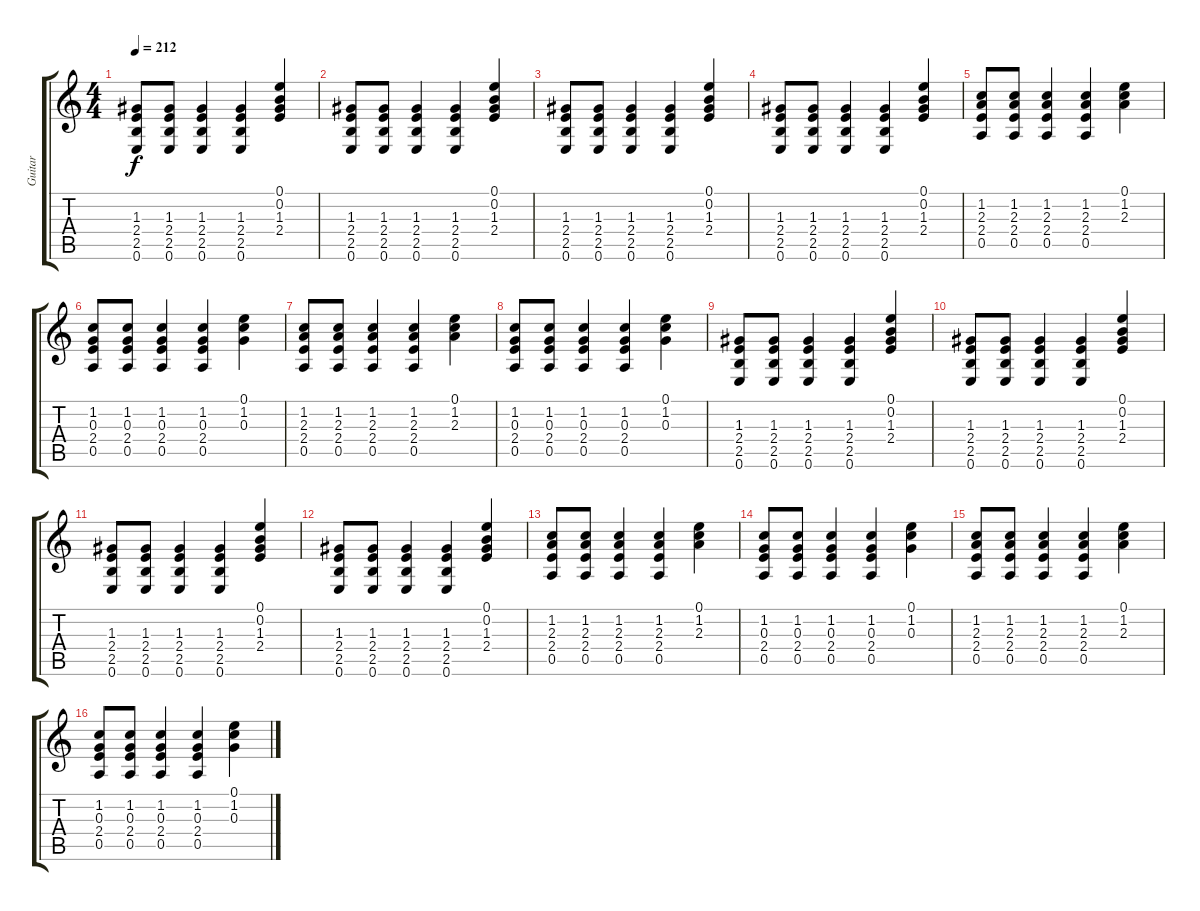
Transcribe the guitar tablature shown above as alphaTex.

\track ("Guitar" "Guitar") {instrument acousticguitarsteel}
\staff {score tabs}
\tuning (E4 B3 G3 D3 A2 E2) {hide}
\ts (4 4)
\tempo 212
\clef g2
\ks c
(1.3 2.4 2.5 0.6).8{dy f} (1.3 2.4 2.5 0.6).8 (1.3 2.4 2.5 0.6).4 (1.3 2.4 2.5 0.6).4 (0.1 0.2 1.3 2.4).4 |
(1.3 2.4 2.5 0.6).8 (1.3 2.4 2.5 0.6).8 (1.3 2.4 2.5 0.6).4 (1.3 2.4 2.5 0.6).4 (0.1 0.2 1.3 2.4).4 |
(1.3 2.4 2.5 0.6).8 (1.3 2.4 2.5 0.6).8 (1.3 2.4 2.5 0.6).4 (1.3 2.4 2.5 0.6).4 (0.1 0.2 1.3 2.4).4 |
(1.3 2.4 2.5 0.6).8 (1.3 2.4 2.5 0.6).8 (1.3 2.4 2.5 0.6).4 (1.3 2.4 2.5 0.6).4 (0.1 0.2 1.3 2.4).4 |
(1.2 2.3 2.4 0.5).8 (1.2 2.3 2.4 0.5).8 (1.2 2.3 2.4 0.5).4 (1.2 2.3 2.4 0.5).4 (0.1 1.2 2.3).4 |
(1.2 0.3 2.4 0.5).8 (1.2 0.3 2.4 0.5).8 (1.2 0.3 2.4 0.5).4 (1.2 0.3 2.4 0.5).4 (0.1 1.2 0.3).4 |
(1.2 2.3 2.4 0.5).8 (1.2 2.3 2.4 0.5).8 (1.2 2.3 2.4 0.5).4 (1.2 2.3 2.4 0.5).4 (0.1 1.2 2.3).4 |
(1.2 0.3 2.4 0.5).8 (1.2 0.3 2.4 0.5).8 (1.2 0.3 2.4 0.5).4 (1.2 0.3 2.4 0.5).4 (0.1 1.2 0.3).4 |
(1.3 2.4 2.5 0.6).8 (1.3 2.4 2.5 0.6).8 (1.3 2.4 2.5 0.6).4 (1.3 2.4 2.5 0.6).4 (0.1 0.2 1.3 2.4).4 |
(1.3 2.4 2.5 0.6).8 (1.3 2.4 2.5 0.6).8 (1.3 2.4 2.5 0.6).4 (1.3 2.4 2.5 0.6).4 (0.1 0.2 1.3 2.4).4 |
(1.3 2.4 2.5 0.6).8 (1.3 2.4 2.5 0.6).8 (1.3 2.4 2.5 0.6).4 (1.3 2.4 2.5 0.6).4 (0.1 0.2 1.3 2.4).4 |
(1.3 2.4 2.5 0.6).8 (1.3 2.4 2.5 0.6).8 (1.3 2.4 2.5 0.6).4 (1.3 2.4 2.5 0.6).4 (0.1 0.2 1.3 2.4).4 |
(1.2 2.3 2.4 0.5).8 (1.2 2.3 2.4 0.5).8 (1.2 2.3 2.4 0.5).4 (1.2 2.3 2.4 0.5).4 (0.1 1.2 2.3).4 |
(1.2 0.3 2.4 0.5).8 (1.2 0.3 2.4 0.5).8 (1.2 0.3 2.4 0.5).4 (1.2 0.3 2.4 0.5).4 (0.1 1.2 0.3).4 |
(1.2 2.3 2.4 0.5).8 (1.2 2.3 2.4 0.5).8 (1.2 2.3 2.4 0.5).4 (1.2 2.3 2.4 0.5).4 (0.1 1.2 2.3).4 |
(1.2 0.3 2.4 0.5).8 (1.2 0.3 2.4 0.5).8 (1.2 0.3 2.4 0.5).4 (1.2 0.3 2.4 0.5).4 (0.1 1.2 0.3).4
